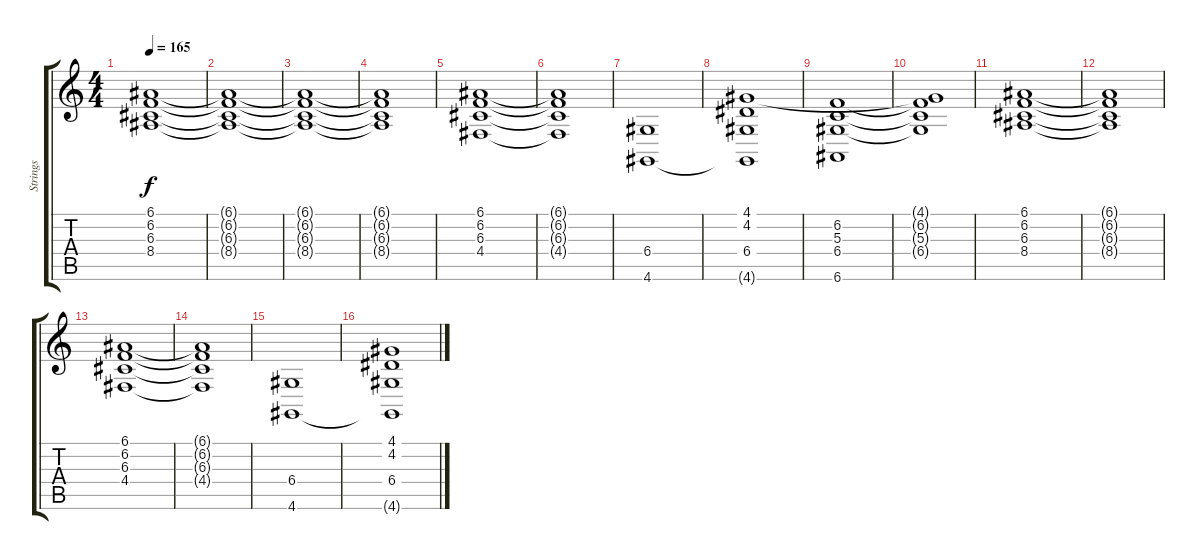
\track ("Strings" "Strings") {instrument stringensemble2}
\staff {score tabs}
\tuning (E4 B3 G3 D3 A2 E2) {hide}
\ts (4 4)
\tempo 165
\clef g2
\ks c
(6.1 6.2 6.3 8.4).1{dy f} |
(6.1{t} 6.2{t} 6.3{t} 8.4{t}).1 |
(6.1{t} 6.2{t} 6.3{t} 8.4{t}).1 |
(6.1{t} 6.2{t} 6.3{t} 8.4{t}).1 |
(6.1 6.2 6.3 4.4).1 |
(6.1{t} 6.2{t} 6.3{t} 4.4{t}).1 |
(6.4 4.6).1 |
(4.1 4.2 6.4 4.6{t}).1 |
(6.2 5.3 6.4 6.6).1 |
(4.1{t} 6.2{t} 5.3{t} 6.4{t}).1 |
(6.1 6.2 6.3 8.4).1 |
(6.1{t} 6.2{t} 6.3{t} 8.4{t}).1 |
(6.1 6.2 6.3 4.4).1 |
(6.1{t} 6.2{t} 6.3{t} 4.4{t}).1 |
(6.4 4.6).1 |
(4.1 4.2 6.4 4.6{t}).1
